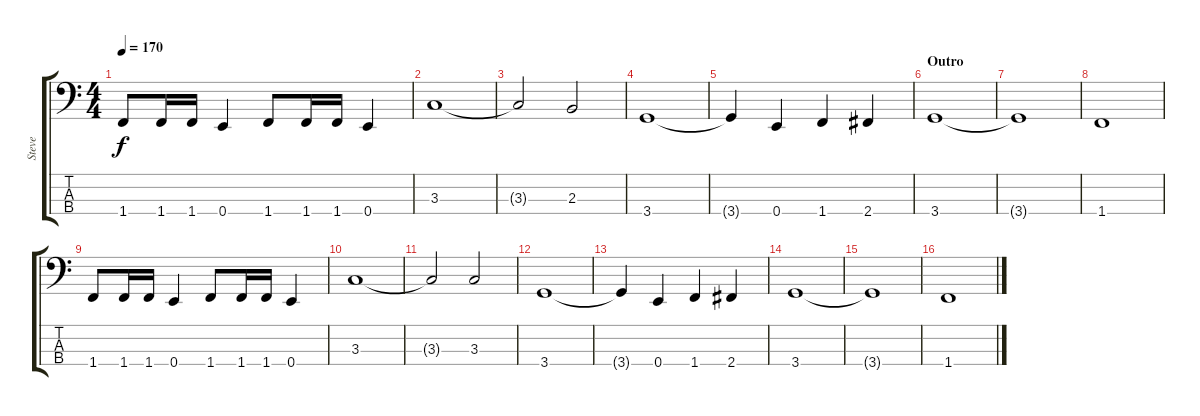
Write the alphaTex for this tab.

\track ("Steve" "Steve") {instrument electricbassfinger}
\staff {score tabs}
\tuning (G2 D2 A1 E1) {hide}
\ts (4 4)
\tempo 170
\clef f4
\ks c
1.4.8{dy f} 1.4.16 1.4.16 0.4.4 1.4.8 1.4.16 1.4.16 0.4.4 |
3.3.1 |
3.3{t}.2 2.3.2 |
3.4.1 |
3.4{t}.4 0.4.4 1.4.4 2.4.4 |
\section ("" "Outro")
3.4.1 |
3.4{t}.1 |
1.4.1 |
1.4.8 1.4.16 1.4.16 0.4.4 1.4.8 1.4.16 1.4.16 0.4.4 |
3.3.1 |
3.3{t}.2 3.3.2 |
3.4.1 |
3.4{t}.4 0.4.4 1.4.4 2.4.4 |
3.4.1 |
3.4{t}.1 |
1.4.1
